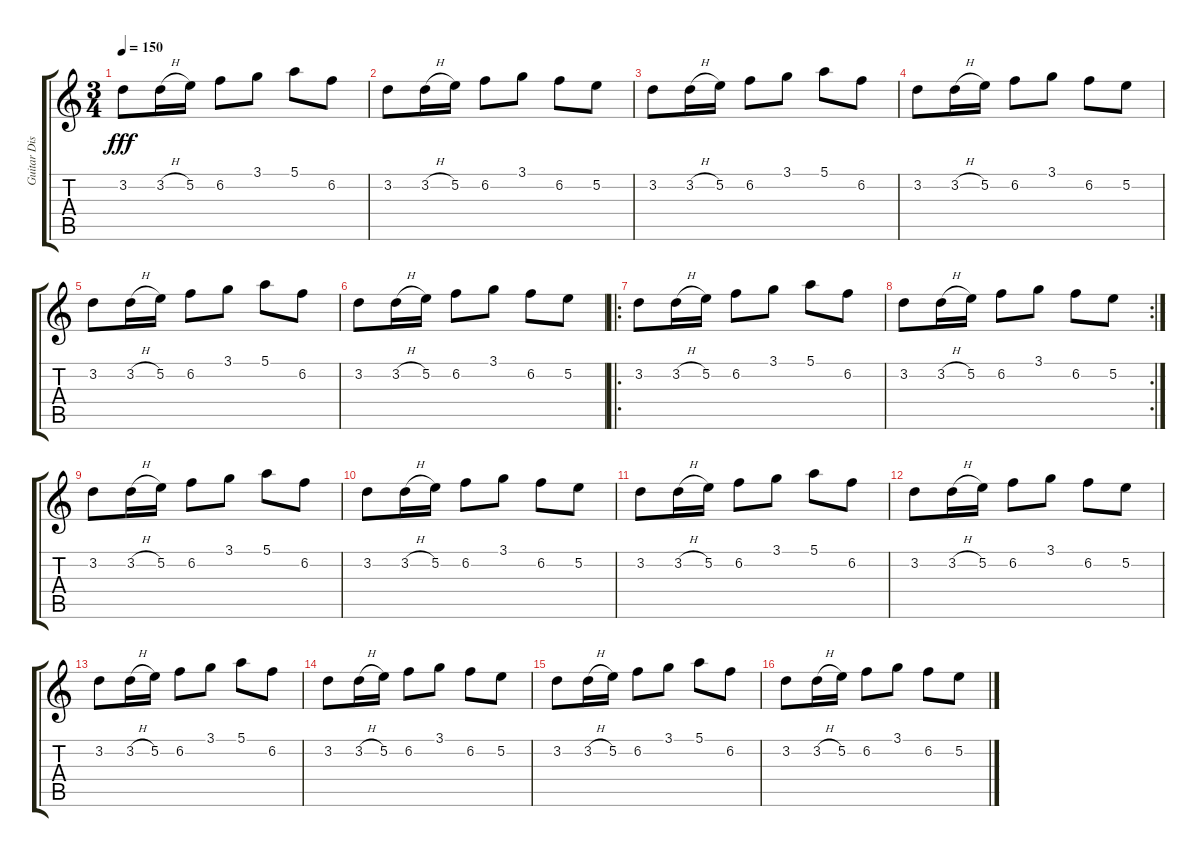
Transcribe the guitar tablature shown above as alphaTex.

\track ("Guitar Distortion 2" "Guitar Dis") {instrument distortionguitar}
\staff {score tabs}
\tuning (E4 B3 G3 D3 A2 E2) {hide}
\ts (3 4)
\tempo 150
\clef g2
\ks c
3.2.8{dy fff} 3.2{h}.16 5.2.16 6.2.8 3.1.8 5.1.8 6.2.8 |
3.2.8 3.2{h}.16 5.2.16 6.2.8 3.1.8 6.2.8 5.2.8 |
3.2.8 3.2{h}.16 5.2.16 6.2.8 3.1.8 5.1.8 6.2.8 |
3.2.8 3.2{h}.16 5.2.16 6.2.8 3.1.8 6.2.8 5.2.8 |
3.2.8 3.2{h}.16 5.2.16 6.2.8 3.1.8 5.1.8 6.2.8 |
3.2.8 3.2{h}.16 5.2.16 6.2.8 3.1.8 6.2.8 5.2.8 |
\ro
3.2.8 3.2{h}.16 5.2.16 6.2.8 3.1.8 5.1.8 6.2.8 |
\rc 2
3.2.8 3.2{h}.16 5.2.16 6.2.8 3.1.8 6.2.8 5.2.8 |
3.2.8 3.2{h}.16 5.2.16 6.2.8 3.1.8 5.1.8 6.2.8 |
3.2.8 3.2{h}.16 5.2.16 6.2.8 3.1.8 6.2.8 5.2.8 |
3.2.8 3.2{h}.16 5.2.16 6.2.8 3.1.8 5.1.8 6.2.8 |
3.2.8 3.2{h}.16 5.2.16 6.2.8 3.1.8 6.2.8 5.2.8 |
3.2.8 3.2{h}.16 5.2.16 6.2.8 3.1.8 5.1.8 6.2.8 |
3.2.8 3.2{h}.16 5.2.16 6.2.8 3.1.8 6.2.8 5.2.8 |
3.2.8{volume 4} 3.2{h}.16 5.2.16 6.2.8 3.1.8 5.1.8 6.2.8 |
3.2.8 3.2{h}.16 5.2.16 6.2.8 3.1.8 6.2.8 5.2.8
